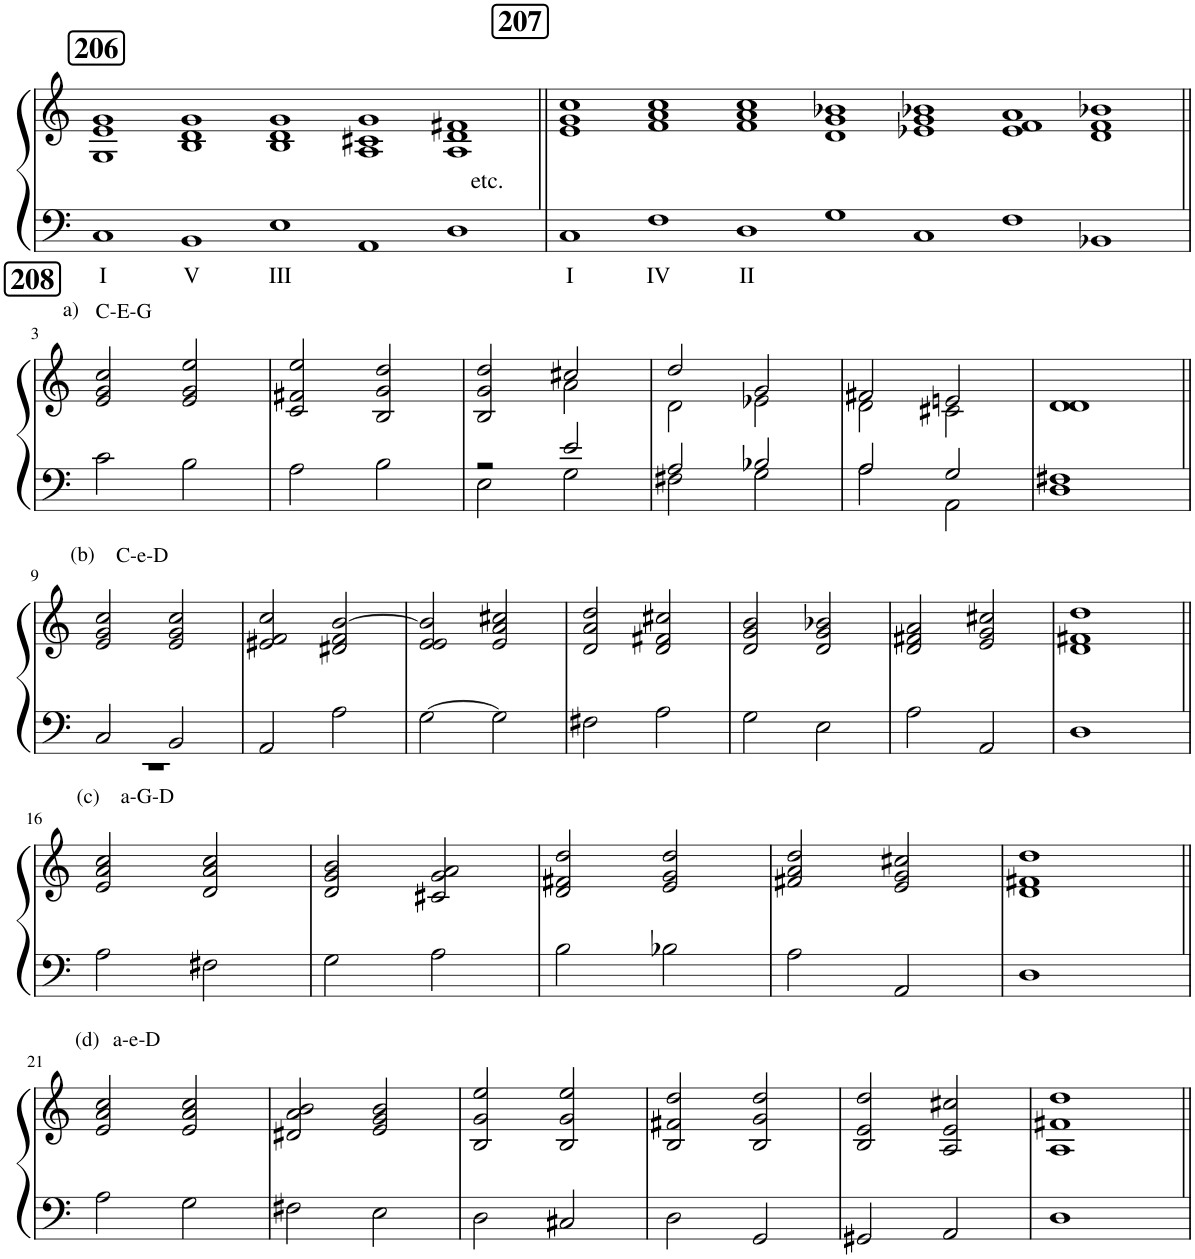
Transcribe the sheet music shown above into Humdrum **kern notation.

**kern	**text	**kern	**text
*part1	*part1	*part1	*part1
*staff2	*staff2	*staff1	*staff1
*I"Piano	*	*	*
*I'Pno.	*	*	*
*clefF4	*	*clefG2	*
*k[]	*	*k[]	*
*M20/4	*	*M20/4	*
!!LO:REH:place=s1:a:B:cj:fs=14:t=206
=1	=1	=1	=1
!	!LO:LY:b	!	!
1C	I	1G 1e 1g	.
!	!LO:LY:b	!	!
1BB	V	1B 1d 1g	.
!	!LO:LY:b	!	!
1E	III	1B 1d 1g	.
1AA	.	1A 1c#X 1g	.
!	!	!	!LO:LY:b
1D	.	1A 1d 1f#X	etc.
!!LO:REH:place=s1:a:B:cj:fs=14:t=207
=2||	=2||	=2||	=2||
*M28/4	*	*M28/4	*
!	!LO:LY:b	!	!
1C	I	1e 1g 1cc	.
!	!LO:LY:b	!	!
1F	IV	1f 1a 1cc	.
!	!LO:LY:b	!	!
1D	II	1f 1a 1cc	.
1G	.	1d 1g 1b-X	.
1C	.	1e-X 1g 1b-X	.
1F	.	1e- 1f 1a	.
1BB-X	.	1d 1f 1b-X	.
!!LO:LB:g=z
!!LO:REH:place=s1:a:B:cj:fs=14:t=208
=3||	=3||	=3||	=3||
*M4/4	*	*M4/4	*
!	!	!LO:TX:a:t=a)	!
!	!	!LO:TX:a:t=C-E-G	!
2c\	.	2e/ 2g/ 2cc/	.
2B\	.	2e/ 2g/ 2ee/	.
=4	=4	=4	=4
2A\	.	2c/ 2f#X/ 2ee/	.
2B\	.	2B/ 2g/ 2dd/	.
=5	=5	=5	=5
*^	*	*^	*
2r	2E\	.	2B/ 2g/ 2dd/	2ryy	.
2e/	2G\	.	2cc#X/	2a\	.
=6	=6	=6	=6	=6	=6
2F#X\	2A/	.	2d\	2dd/	.
2G\	2B-X/	.	2e-X\	2g/	.
=7	=7	=7	=7	=7	=7
2A/	2A\	.	2d\	2f#X/	.
2G/	2AA\	.	2c#X\	2en/	.
*	*	*	*v	*v	*
=8	=8	=8	=8	=8
1F#X	1D	.	1d 1d	.
!!LO:LB:g=z
=9||	=9||	=9||	=9||	=9||
!	!	!	!LO:TX:a:t=(b)	!
!	!	!	!LO:TX:a:t=C-e-D	!
2C/	1r	.	2e/ 2g/ 2cc/	.
2BB/	.	.	2e/ 2g/ 2cc/	.
*v	*v	*	*	*
=10	=10	=10	=10
2AA/	.	2e#X/ 2f/ 2cc/	.
2A\	.	2d#X/ 2f/ [2b/	.
=11	=11	=11	=11
[2G\	.	2e/ 2e/ 2b/]	.
2G\]	.	2e/ 2a/ 2cc#X/	.
=12	=12	=12	=12
2F#X\	.	2d/ 2a/ 2dd/	.
2A\	.	2d/ 2f#X/ 2cc#X/	.
=13	=13	=13	=13
2G\	.	2d/ 2g/ 2b/	.
2E\	.	2d/ 2g/ 2b-X/	.
=14	=14	=14	=14
2A\	.	2d/ 2f#X/ 2a/	.
2AA/	.	2e/ 2g/ 2cc#X/	.
=15	=15	=15	=15
1D	.	1d 1f#X 1dd	.
!!LO:LB:g=z
=16||	=16||	=16||	=16||
!	!	!LO:TX:a:t=(c)	!
!	!	!LO:TX:a:t=a-G-D	!
2A\	.	2e/ 2a/ 2cc/	.
2F#X\	.	2d/ 2a/ 2cc/	.
=17	=17	=17	=17
2G\	.	2d/ 2g/ 2b/	.
2A\	.	2c#X/ 2g/ 2a/	.
=18	=18	=18	=18
2B\	.	2d/ 2f#X/ 2dd/	.
2B-X\	.	2e/ 2g/ 2dd/	.
=19	=19	=19	=19
2A\	.	2f#X/ 2a/ 2dd/	.
2AA/	.	2e/ 2g/ 2cc#X/	.
=20	=20	=20	=20
1D	.	1d 1f#X 1dd	.
!!LO:LB:g=z
=21||	=21||	=21||	=21||
!	!	!LO:TX:a:t=(d)	!
!	!	!LO:TX:a:t=a-e-D	!
2A\	.	2e/ 2a/ 2cc/	.
2G\	.	2e/ 2a/ 2cc/	.
=22	=22	=22	=22
2F#X\	.	2d#X/ 2a/ 2b/	.
2E\	.	2e/ 2g/ 2b/	.
=23	=23	=23	=23
2D\	.	2B/ 2g/ 2ee/	.
2C#X/	.	2B/ 2g/ 2ee/	.
=24	=24	=24	=24
2D\	.	2B/ 2f#X/ 2dd/	.
2GG/	.	2B/ 2g/ 2dd/	.
=25	=25	=25	=25
2GG#X/	.	2B/ 2e/ 2dd/	.
2AA/	.	2A/ 2e/ 2cc#X/	.
=26	=26	=26	=26
1D	.	1A 1f#X 1dd	.
=||	=||	=||	=||
*-	*-	*-	*-
